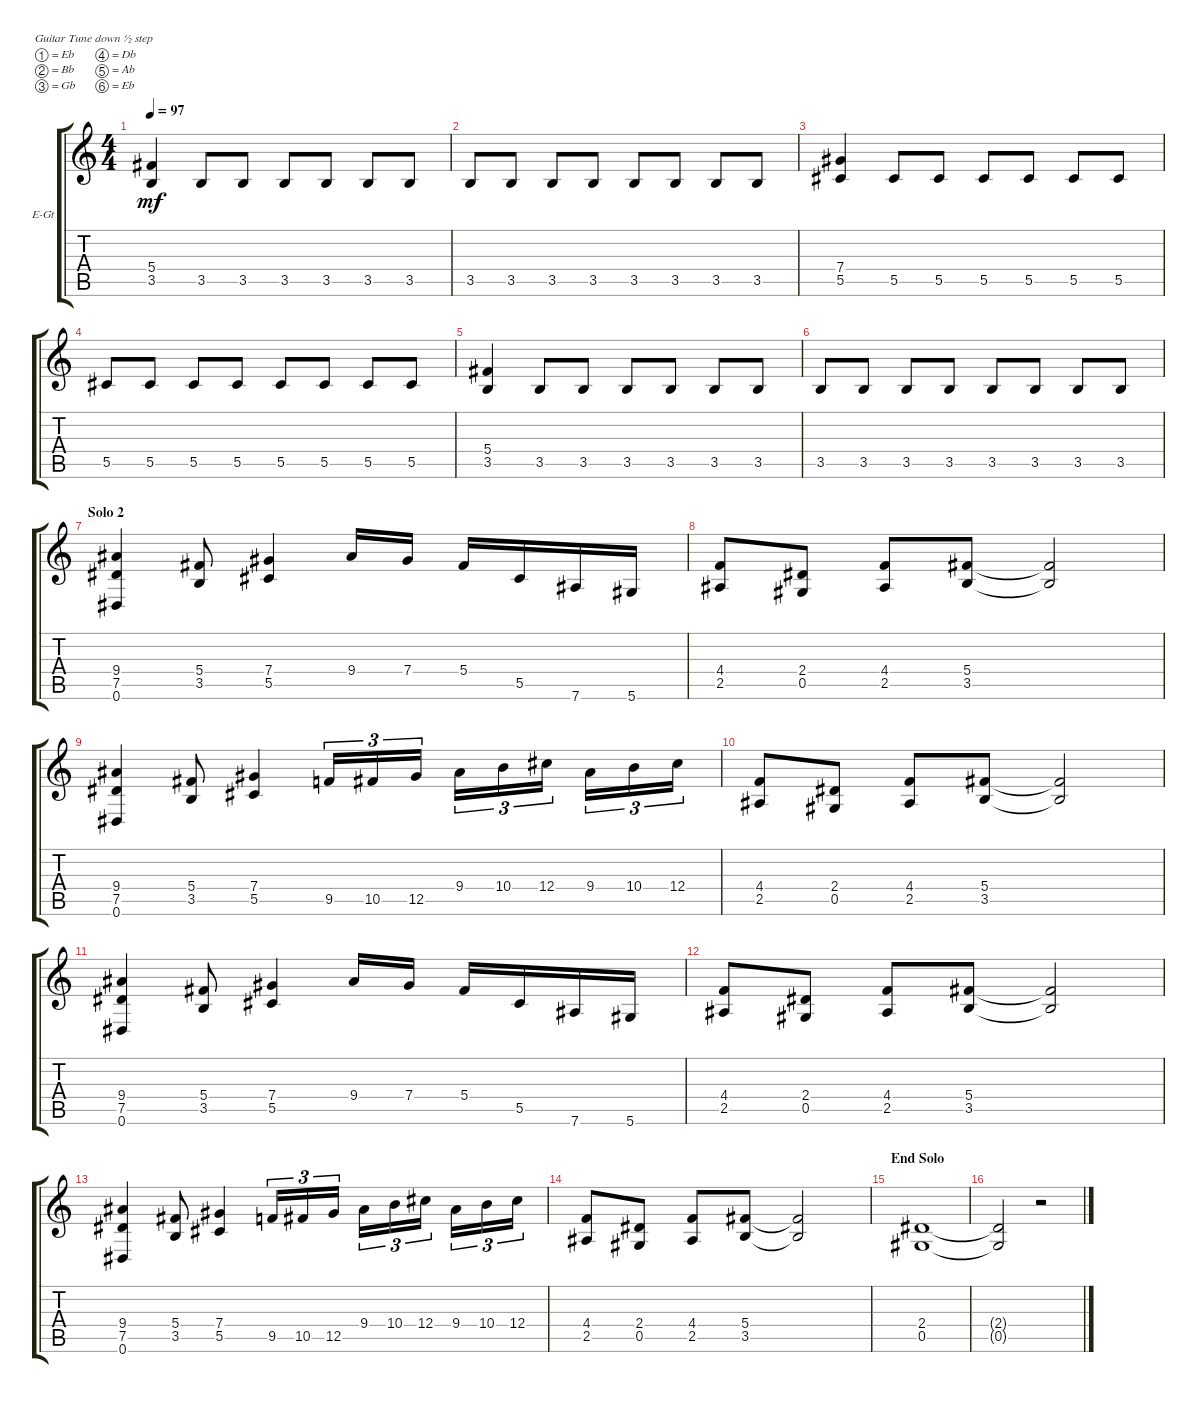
\bracketExtendMode groupsimilarinstruments
\firstSystemTrackNameOrientation horizontal
\otherSystemsTrackNameOrientation horizontal
\track ("Rhythm" "E-Gt") {instrument distortionguitar}
\staff {score tabs}
\tuning (Eb4 Bb3 Gb3 Db3 Ab2 Eb2)
\ts (4 4)
\tempo 97
\clef g2
\ks c
(5.4 3.5).4{dy mf} 3.5.8 3.5.8 3.5.8 3.5.8 3.5.8 3.5.8 |
3.5.8 3.5.8 3.5.8 3.5.8 3.5.8 3.5.8 3.5.8 3.5.8 |
(7.4 5.5).4 5.5.8 5.5.8 5.5.8 5.5.8 5.5.8 5.5.8 |
5.5.8 5.5.8 5.5.8 5.5.8 5.5.8 5.5.8 5.5.8 5.5.8 |
(5.4 3.5).4 3.5.8 3.5.8 3.5.8 3.5.8 3.5.8 3.5.8 |
3.5.8 3.5.8 3.5.8 3.5.8 3.5.8 3.5.8 3.5.8 3.5.8 |
\section ("" "Solo 2")
(9.4 7.5 0.6).4 (5.4 3.5).8 (7.4 5.5).4 9.4.16 7.4.16 5.4.16 5.5.16 7.6.16 5.6.16 |
(4.4 2.5).8 (2.4 0.5).8 (4.4 2.5).8 (5.4 3.5).8 (5.4{t} 3.5{t}).2 |
(9.4 7.5 0.6).4 (5.4 3.5).8 (7.4 5.5).4 9.5.16{tu (3 2)} 10.5.16{tu (3 2)} 12.5.16{tu (3 2)} 9.4.16{tu (3 2)} 10.4.16{tu (3 2)} 12.4.16{tu (3 2)} 9.4.16{tu (3 2)} 10.4.16{tu (3 2)} 12.4.16{tu (3 2)} |
(4.4 2.5).8 (2.4 0.5).8 (4.4 2.5).8 (5.4 3.5).8 (5.4{t} 3.5{t}).2 |
(9.4 7.5 0.6).4 (5.4 3.5).8 (7.4 5.5).4 9.4.16 7.4.16 5.4.16 5.5.16 7.6.16 5.6.16 |
(4.4 2.5).8 (2.4 0.5).8 (4.4 2.5).8 (5.4 3.5).8 (5.4{t} 3.5{t}).2 |
(9.4 7.5 0.6).4 (5.4 3.5).8 (7.4 5.5).4 9.5.16{tu (3 2)} 10.5.16{tu (3 2)} 12.5.16{tu (3 2)} 9.4.16{tu (3 2)} 10.4.16{tu (3 2)} 12.4.16{tu (3 2)} 9.4.16{tu (3 2)} 10.4.16{tu (3 2)} 12.4.16{tu (3 2)} |
(4.4 2.5).8 (2.4 0.5).8 (4.4 2.5).8 (5.4 3.5).8 (5.4{t} 3.5{t}).2 |
\section ("" "End Solo")
(2.4 0.5).1 |
(2.4{t} 0.5{t}).2 r.2
